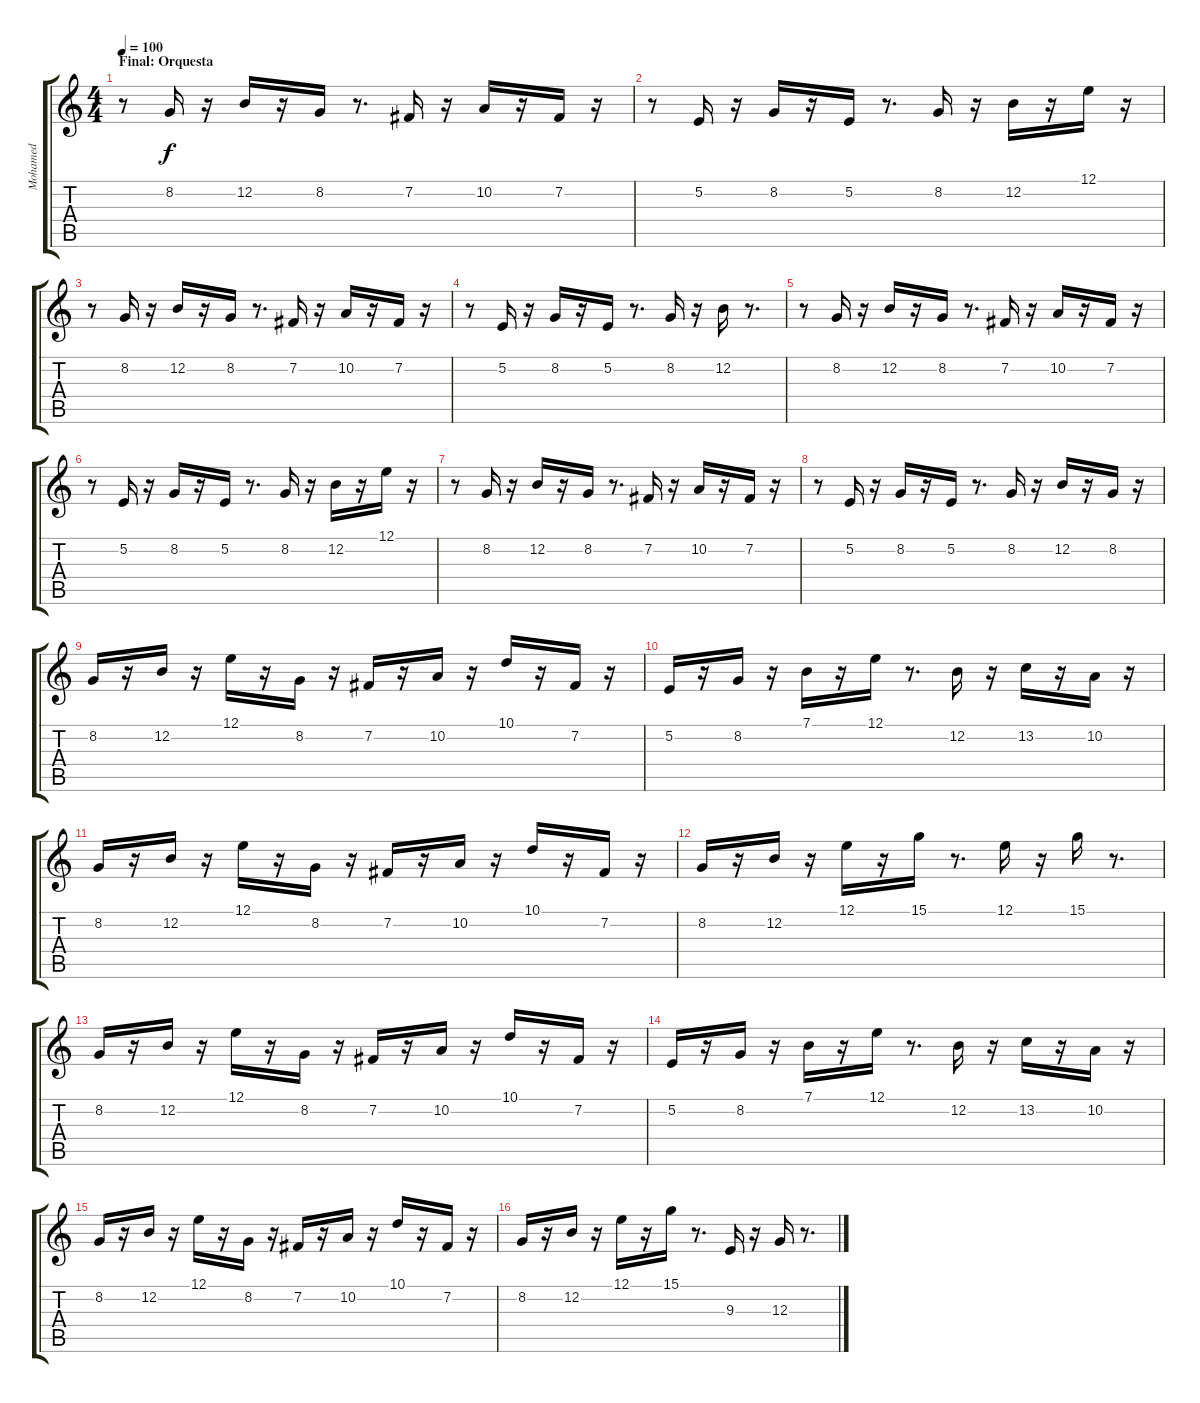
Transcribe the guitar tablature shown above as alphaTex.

\track ("Mohamed" "Mohamed") {instrument violin}
\staff {score tabs}
\tuning (E4 B3 G3 D3 A2 E2) {hide}
\ts (4 4)
\section ("" "Final: Orquesta")
\tempo 100
\clef g2
\ks c
r.8{dy f volume 9 instrument pizzicatostrings} 8.2.16 r.16 12.2.16 r.16 8.2.16 r.8{d} 7.2.16 r.16 10.2.16 r.16 7.2.16 r.16 |
r.8 5.2.16 r.16 8.2.16 r.16 5.2.16 r.8{d} 8.2.16 r.16 12.2.16 r.16 12.1.16 r.16 |
r.8 8.2.16 r.16 12.2.16 r.16 8.2.16 r.8{d} 7.2.16 r.16 10.2.16 r.16 7.2.16 r.16 |
r.8 5.2.16 r.16 8.2.16 r.16 5.2.16 r.8{d} 8.2.16 r.16 12.2.16 r.8{d} |
r.8 8.2.16 r.16 12.2.16 r.16 8.2.16 r.8{d} 7.2.16 r.16 10.2.16 r.16 7.2.16 r.16 |
r.8 5.2.16 r.16 8.2.16 r.16 5.2.16 r.8{d} 8.2.16 r.16 12.2.16 r.16 12.1.16 r.16 |
r.8 8.2.16 r.16 12.2.16 r.16 8.2.16 r.8{d} 7.2.16 r.16 10.2.16 r.16 7.2.16 r.16 |
r.8 5.2.16 r.16 8.2.16 r.16 5.2.16 r.8{d} 8.2.16 r.16 12.2.16 r.16 8.2.16 r.16 |
8.2.16 r.16 12.2.16 r.16 12.1.16 r.16 8.2.16 r.16 7.2.16 r.16 10.2.16 r.16 10.1.16 r.16 7.2.16 r.16 |
5.2.16 r.16 8.2.16 r.16 7.1.16 r.16 12.1.16 r.8{d} 12.2.16 r.16 13.2.16 r.16 10.2.16 r.16 |
8.2.16 r.16 12.2.16 r.16 12.1.16 r.16 8.2.16 r.16 7.2.16 r.16 10.2.16 r.16 10.1.16 r.16 7.2.16 r.16 |
8.2.16 r.16 12.2.16 r.16 12.1.16 r.16 15.1.16 r.8{d} 12.1.16 r.16 15.1.16 r.8{d} |
8.2.16 r.16 12.2.16 r.16 12.1.16 r.16 8.2.16 r.16 7.2.16 r.16 10.2.16 r.16 10.1.16 r.16 7.2.16 r.16 |
5.2.16 r.16 8.2.16 r.16 7.1.16 r.16 12.1.16 r.8{d} 12.2.16 r.16 13.2.16 r.16 10.2.16 r.16 |
8.2.16 r.16 12.2.16 r.16 12.1.16 r.16 8.2.16 r.16 7.2.16 r.16 10.2.16 r.16 10.1.16 r.16 7.2.16 r.16 |
8.2.16 r.16 12.2.16 r.16 12.1.16 r.16 15.1.16 r.8{d} 9.3.16 r.16 12.3.16 r.8{d}
